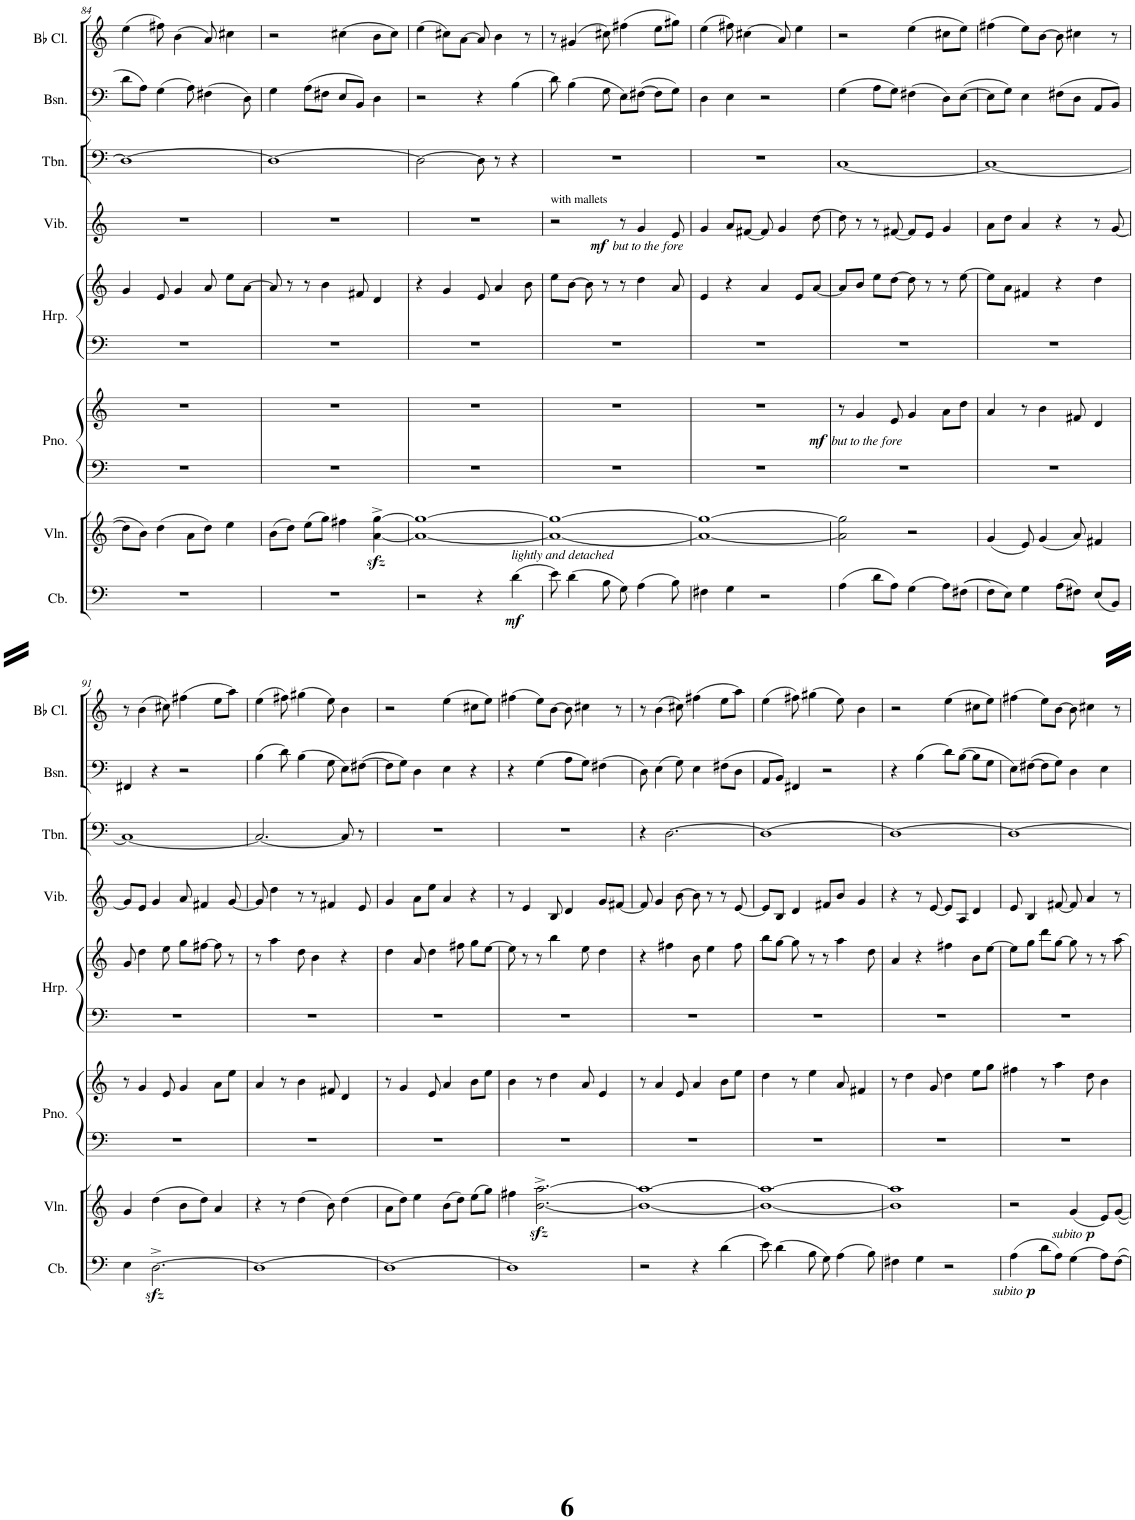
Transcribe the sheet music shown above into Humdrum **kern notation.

**kern	**dynam	**kern	**dynam	**kern	**kern	**dynam	**kern	**kern	**kern	**dynam	**kern	**kern	**kern
*part8	*part8	*part7	*part7	*part6	*part6	*part6	*part5	*part5	*part4	*part4	*part3	*part2	*part1
*staff10	*staff10	*staff9	*staff9	*staff8	*staff7	*staff7/8	*staff6	*staff5	*staff4	*staff4	*staff3	*staff2	*staff1
*I"Contrabass	*	*I"Violin	*	*I"Piano	*	*	*I"Harp	*	*I"Timpani	*	*I"Trombone	*I"Bassoon	*I"Bb Bass Clarinet
*I'Cb.	*	*I'Vln.	*	*I'Pno.	*	*	*I'Hrp.	*	*I'Timp.	*	*I'Tbn.	*I'Bsn.	*I'Bb B. Cl.
!!LO:PB:g=z
*clefF4	*	*clefG2	*	*clefF4	*clefG2	*	*clefF4	*clefG2	*clefG2	*	*clefF4	*clefF4	*clefG2
*Trd7c12	*	*	*	*	*	*	*	*	*	*	*	*	*Trd1c2
*k[]	*	*k[]	*	*k[]	*k[]	*	*k[]	*k[]	*k[]	*	*k[]	*k[]	*k[]
*M4/4	*	*M4/4	*	*M4/4	*M4/4	*	*M4/4	*M4/4	*M4/4	*	*M4/4	*M4/4	*M4/4
=84	=84	=84	=84	=84	=84	=84	=84	=84	=84	=84	=84	=84	=84
1r	.	8dd\L]	.	1r	1r	.	1r	4g/	1r	.	1D_	8d\L	(4ee\
.	.	8b\J	.	.	.	.	.	.	.	.	.	8A\J	.
.	.	(4dd\	.	.	.	.	.	8e/	.	.	.	(4G\	8ff#X\)
.	.	.	.	.	.	.	.	4g/	.	.	.	.	(4b\
.	.	8a\L	.	.	.	.	.	.	.	.	.	8A\)	.
.	.	8dd\J)	.	.	.	.	.	8a/	.	.	.	(4F#X\	8a/)
.	.	4ee\	.	.	.	.	.	8ee\L	.	.	.	.	4cc#X\
.	.	.	.	.	.	.	.	[8a\J	.	.	.	8D\)	.
=85	=85	=85	=85	=85	=85	=85	=85	=85	=85	=85	=85	=85	=85
1r	.	(8b\L	.	1r	1r	.	1r	8a/]	1r	.	1D_	4G\	2r
.	.	8dd\J)	.	.	.	.	.	8r	.	.	.	.	.
.	.	(8ee\L	.	.	.	.	.	8r	.	.	.	(8A\L	.
.	.	8gg\J)	.	.	.	.	.	4b\	.	.	.	8F#X\J	.
.	.	4ff#X\	.	.	.	.	.	.	.	.	.	8E/L	(4cc#X\
.	.	.	.	.	.	.	.	8f#X/	.	.	.	8BB/J)	.
.	.	[4a\zz<^ [4gg\zz<^	.	.	.	.	.	4d/	.	.	.	4D\	8b\L
.	.	.	.	.	.	.	.	.	.	.	.	.	8cc#\J)
=86	=86	=86	=86	=86	=86	=86	=86	=86	=86	=86	=86	=86	=86
2r	.	1a_ 1gg_	.	1r	1r	.	1r	4r	1r	.	2D\_	2r	(4ee\
.	.	.	.	.	.	.	.	4g/	.	.	.	.	8cc#X\L)
.	.	.	.	.	.	.	.	.	.	.	.	.	[8a\J
4r	.	.	.	.	.	.	.	8e/	.	.	8D\]	4r	8a/]
.	.	.	.	.	.	.	.	4a/	.	.	8r	.	4b\
!LO:TX:a:i:t=lightly and detached	!	!	!	!	!	!	!	!	!	!	!	!	!
!	!LO:DY:b	!	!	!	!	!	!	!	!	!	!	!	!
(4d\	mf	.	.	.	.	.	.	.	.	.	4r	(4B\	.
.	.	.	.	.	.	.	.	8b\	.	.	.	.	8r
=87	=87	=87	=87	=87	=87	=87	=87	=87	=87	=87	=87	=87	=87
!	!	!	!	!	!	!	!	!	!LO:TX:a:t=with mallets	!	!	!	!
8e\)	.	1a_ 1gg_	.	1r	1r	.	1r	8ee\L	2r	.	1r	8d\)	8r
(4d\	.	.	.	.	.	.	.	[8b\J	.	.	.	(4B\	(4g#X/
.	.	.	.	.	.	.	.	8b\]	.	.	.	.	.
8B\	.	.	.	.	.	.	.	8r	.	.	.	8G\	8cc#X\)
8G\)	.	.	.	.	.	.	.	8r	8r	.	.	8E\L)	(4ff#X\
!	!	!	!	!	!	!	!	!	!	!LO:DY:b	!	!	!
!	!	!	!	!	!	!	!	!	!	!LO:DY:n=1:b	!	!	!
(4A\	.	.	.	.	.	.	.	4dd\	4g/	mf other-dynamics	.	([8F#X\J	.
.	.	.	.	.	.	.	.	.	.	.	.	8F#\L]	8ee\L
8B\)	.	.	.	.	.	.	.	8a/	8e/	.	.	8G\J)	8gg#X\J)
=88	=88	=88	=88	=88	=88	=88	=88	=88	=88	=88	=88	=88	=88
4F#X\	.	1a_ 1gg_	.	1r	1r	.	1r	4e/	4g/	.	1r	4D\	(4ee\
4G\	.	.	.	.	.	.	.	4r	8a/L	.	.	4E\	8ff#X\)
.	.	.	.	.	.	.	.	.	[8f#X/J	.	.	.	(4cc#X\
2r	.	.	.	.	.	.	.	4a/	8f#/]	.	.	2r	.
.	.	.	.	.	.	.	.	.	4g/	.	.	.	8a/)
.	.	.	.	.	.	.	.	8e/L	.	.	.	.	4ee\
.	.	.	.	.	.	.	.	[8a/J	[8dd\	.	.	.	.
=89	=89	=89	=89	=89	=89	=89	=89	=89	=89	=89	=89	=89	=89
(4A\	.	2a\] 2gg\]	.	1r	8r	.	1r	8a/L]	8dd\]	.	[1C	(4G\	2r
!	!	!	!	!	!	!LO:DY:b	!	!	!	!	!	!	!
!	!	!	!	!	!	!LO:DY:n=1:b	!	!	!	!	!	!	!
.	.	.	.	.	4g/	mf other-dynamics	.	8b/J	8r	.	.	.	.
8d\L	.	.	.	.	.	.	.	8ee\L	8r	.	.	8A\L	.
8A\J)	.	.	.	.	8e/	.	.	[8dd\J	[8f#X/	.	.	8G\J)	.
(4G\	.	2r	.	.	4g/	.	.	8dd\]	8f#/L]	.	.	(4F#X\	(4ee\
.	.	.	.	.	.	.	.	8r	8e/J	.	.	.	.
8A\L)	.	.	.	.	8a\L	.	.	8r	4g/	.	.	8D\L)	8cc#X\L
([8F#X\J	.	.	.	.	8dd\J	.	.	[8ee\	.	.	.	([8E\J	8ee\J)
=90	=90	=90	=90	=90	=90	=90	=90	=90	=90	=90	=90	=90	=90
8F#\L]	.	(4g/	.	1r	4a/	.	1r	8ee\L]	8a\L	.	1C_	8E\L]	(4ff#X\
8E\J)	.	.	.	.	.	.	.	8a\J	8dd\J	.	.	8G\J)	.
4G\	.	8e/)	.	.	8r	.	.	4f#X/	4a/	.	.	4E\	8ee\L)
.	.	(4g/	.	.	4b\	.	.	.	.	.	.	.	[8b\J
(8A\L	.	.	.	.	.	.	.	4r	4r	.	.	(8F#X\L	8b\]
8F#X\J)	.	8a/)	.	.	8f#X/	.	.	.	.	.	.	8D\J	4cc#X\
(8E/L	.	4f#X/	.	.	4d/	.	.	4dd\	8r	.	.	8AA/L	.
8BB/J)	.	.	.	.	.	.	.	.	[8g/	.	.	8BB/J)	8r
!!LO:LB:g=z
=91	=91	=91	=91	=91	=91	=91	=91	=91	=91	=91	=91	=91	=91
4E\	.	4g/	.	1r	8r	.	1r	8g/	8g/L]	.	1C_	4FF#X/	8r
.	.	.	.	.	4g/	.	.	4dd\	8e/J	.	.	.	(4b\
[2.Dzz<^\	.	(4dd\	.	.	.	.	.	.	4g/	.	.	4r	.
.	.	.	.	.	8e/	.	.	8ee\	.	.	.	.	8cc#X\)
.	.	8b\L	.	.	4g/	.	.	8gg\L	8a/	.	.	2r	(4ff#X\
.	.	8dd\J)	.	.	.	.	.	[8ff#X\J	4f#X/	.	.	.	.
.	.	4a/	.	.	8a\L	.	.	8ff#\]	.	.	.	.	8ee\L
.	.	.	.	.	8ee\J	.	.	8r	[8g/	.	.	.	8aa\J)
=92	=92	=92	=92	=92	=92	=92	=92	=92	=92	=92	=92	=92	=92
1D_	.	4r	.	1r	4a/	.	1r	8r	8g/]	.	2.C/_	(4B\	(4ee\
.	.	.	.	.	.	.	.	4aa\	4dd\	.	.	.	.
.	.	8r	.	.	8r	.	.	.	.	.	.	8d\)	8ff#X\)
.	.	(4dd\	.	.	4b\	.	.	8dd\	8r	.	.	(4B\	(4gg#X\
.	.	.	.	.	.	.	.	4b\	8r	.	.	.	.
.	.	8b\)	.	.	8f#X/	.	.	.	4f#X/	.	.	8G\	8ee\)
.	.	(4dd\	.	.	4d/	.	.	4r	.	.	8C/]	8E\L)	4b\
.	.	.	.	.	.	.	.	.	8e/	.	8r	([8F#X\J	.
=93	=93	=93	=93	=93	=93	=93	=93	=93	=93	=93	=93	=93	=93
1D_	.	8a\L	.	1r	8r	.	1r	4dd\	4g/	.	1r	8F#\L]	2r
.	.	8dd\J)	.	.	4g/	.	.	.	.	.	.	8G\J)	.
.	.	4ee\	.	.	.	.	.	8a/	8a\L	.	.	4D\	.
.	.	.	.	.	8e/	.	.	4dd\	8ee\J	.	.	.	.
.	.	(8b\L	.	.	4a/	.	.	.	4a/	.	.	4E\	(4ee\
.	.	8dd\J)	.	.	.	.	.	8ff#X\	.	.	.	.	.
.	.	(8ee\L	.	.	8b\L	.	.	8gg\L	4r	.	.	4r	8cc#X\L
.	.	8gg\J)	.	.	8ee\J	.	.	[8ee\J	.	.	.	.	8ee\J)
=94	=94	=94	=94	=94	=94	=94	=94	=94	=94	=94	=94	=94	=94
1D]	.	4ff#X\	.	1r	4b\	.	1r	8ee\]	8r	.	1r	4r	(4ff#X\
.	.	.	.	.	.	.	.	8r	4e/	.	.	.	.
.	.	[2.b\zz<^ [2.aa\zz<^	.	.	8r	.	.	8r	.	.	.	(4G\	8ee\L)
.	.	.	.	.	4dd\	.	.	4bb\	8B/	.	.	.	[8b\J
.	.	.	.	.	.	.	.	.	4d/	.	.	8A\L	8b\]
.	.	.	.	.	8a/	.	.	8ee\	.	.	.	8G\J)	4cc#X\
.	.	.	.	.	4e/	.	.	4dd\	8g/L	.	.	(4F#X\	.
.	.	.	.	.	.	.	.	.	[8f#X/J	.	.	.	8r
=95	=95	=95	=95	=95	=95	=95	=95	=95	=95	=95	=95	=95	=95
2r	.	1b_ 1aa_	.	1r	8r	.	1r	4r	8f#/]	.	4r	8D\)	8r
.	.	.	.	.	4a/	.	.	.	4g/	.	.	(4E\	(4b\
.	.	.	.	.	.	.	.	4ff#X\	.	.	[2.D\	.	.
.	.	.	.	.	8e/	.	.	.	[8b\	.	.	8G\)	8cc#X\)
4r	.	.	.	.	4a/	.	.	8b\	8b\]	.	.	4E\	(4ff#X\
.	.	.	.	.	.	.	.	4ee\	8r	.	.	.	.
(4d\	.	.	.	.	8b\L	.	.	.	8r	.	.	(8F#X\L	8ee\L
.	.	.	.	.	8ee\J	.	.	8ff#\	[8e/	.	.	8D\J	8aa\J)
=96	=96	=96	=96	=96	=96	=96	=96	=96	=96	=96	=96	=96	=96
8e\)	.	1b_ 1aa_	.	1r	4dd\	.	1r	8bb\L	8e/L]	.	1D_	8AA/L	(4ee\
(4d\	.	.	.	.	.	.	.	[8gg\J	8B/J	.	.	8BB/J)	.
.	.	.	.	.	8r	.	.	8gg\]	4d/	.	.	4FF#X/	8ff#X\)
8B\	.	.	.	.	4ee\	.	.	8r	.	.	.	.	(4gg#X\
8G\)	.	.	.	.	.	.	.	8r	8f#X/L	.	.	2r	.
(4A\	.	.	.	.	8a/	.	.	4aa\	8b/J	.	.	.	8ee\)
.	.	.	.	.	4f#X/	.	.	.	4g/	.	.	.	4b\
8B\)	.	.	.	.	.	.	.	8dd\	.	.	.	.	.
=97	=97	=97	=97	=97	=97	=97	=97	=97	=97	=97	=97	=97	=97
4F#X\	.	1b] 1aa]	.	1r	8r	.	1r	4a/	4r	.	1D_	4r	2r
.	.	.	.	.	4dd\	.	.	.	.	.	.	.	.
4G\	.	.	.	.	.	.	.	4r	8r	.	.	(4B\	.
.	.	.	.	.	8g/	.	.	.	[8e/	.	.	.	.
2r	.	.	.	.	4dd\	.	.	4ff#X\	8e/L]	.	.	8d\L)	(4ee\
.	.	.	.	.	.	.	.	.	8A/J	.	.	([8B\J	.
.	.	.	.	.	8ee\L	.	.	8b\L	4d/	.	.	8B\L]	8cc#X\L
.	.	.	.	.	8gg\J	.	.	[8ee\J	.	.	.	8G\J	8ee\J)
=98	=98	=98	=98	=98	=98	=98	=98	=98	=98	=98	=98	=98	=98
!	!LO:DY:b	!	!	!	!	!	!	!	!	!	!	!	!
!	!LO:DY:n=1:b	!	!	!	!	!	!	!	!	!	!	!	!
(4A\	other-dynamics p	2r	.	1r	4ff#X\	.	1r	8ee\L]	8e/	.	1D_	8E\L)	(4ff#X\
.	.	.	.	.	.	.	.	8gg\J	4B/	.	.	([8F#X\J	.
8d\L	.	.	.	.	8r	.	.	8ddd\L	.	.	.	8F#\L]	8ee\L)
8A\J)	.	.	.	.	4aa\	.	.	[8gg\J	[8f#X/	.	.	8G\J)	[8b\J
!	!	!	!LO:DY:b	!	!	!	!	!	!	!	!	!	!
!	!	!	!LO:DY:n=1:b	!	!	!	!	!	!	!	!	!	!
(4G\	.	(4g/	other-dynamics p	.	.	.	.	8gg\]	8f#/]	.	.	4D\	8b\]
.	.	.	.	.	8dd\	.	.	8r	4a/	.	.	.	4cc#X\
8A\L)	.	8e/L)	.	.	4b\	.	.	8r	.	.	.	4E\	.
[8F\J	.	[8g/J	.	.	.	.	.	[8aa\	8r	.	.	.	8r
=	=	=	=	=	=	=	=	=	=	=	=	=	=
*-	*-	*-	*-	*-	*-	*-	*-	*-	*-	*-	*-	*-	*-
